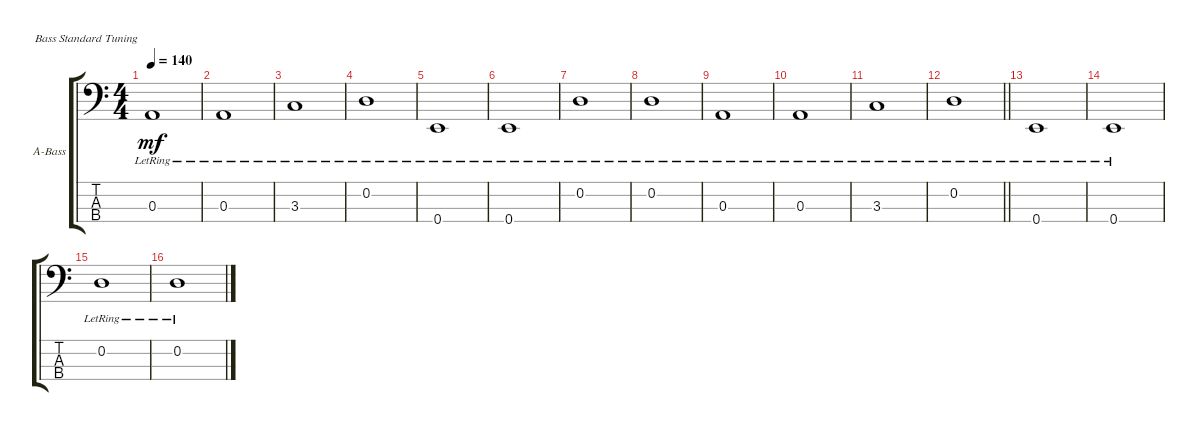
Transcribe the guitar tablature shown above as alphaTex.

\defaultSystemsLayout 4
\bracketExtendMode groupsimilarinstruments
\firstSystemTrackNameOrientation horizontal
\otherSystemsTrackNameOrientation horizontal
\track ("Acoustic Bass" "A-Bass") {instrument acousticbass}
\staff {score tabs}
\tuning (G2 D2 A1 E1)
\ts (4 4)
\tempo 140
\clef f4
\ks c
0.3{lr}.1{dy mf} |
0.3{lr}.1 |
3.3{lr}.1 |
0.2{lr}.1 |
0.4{lr}.1 |
0.4{lr}.1 |
0.2{lr}.1 |
0.2{lr}.1 |
0.3{lr}.1 |
0.3{lr}.1 |
3.3{lr}.1 |
\barLineRight lightlight
0.2{lr}.1 |
0.4{lr}.1 |
0.4{lr}.1 |
0.2{lr}.1 |
0.2{lr}.1
